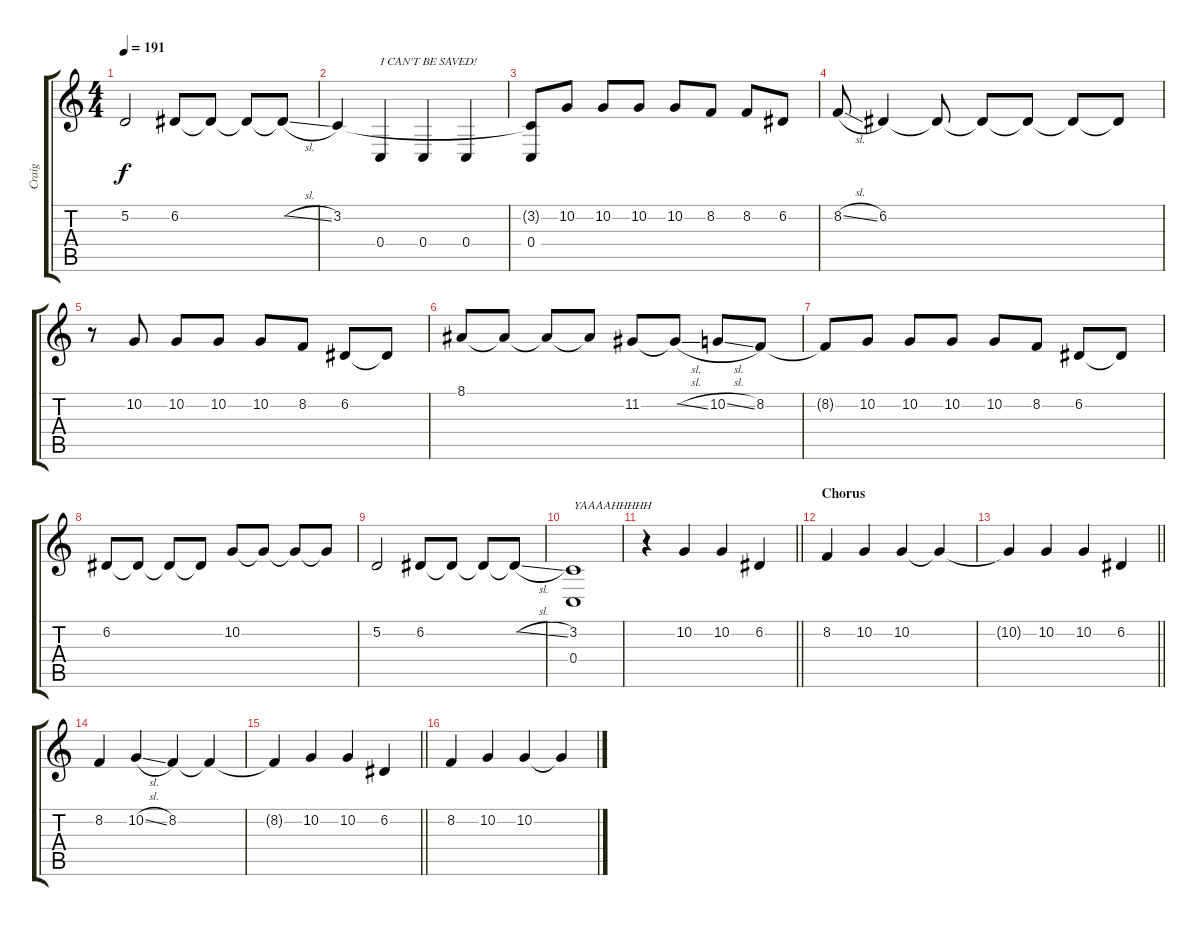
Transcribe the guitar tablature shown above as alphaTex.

\track ("Craig" "Craig") {instrument cello}
\staff {score tabs}
\tuning (D4 A3 F3 C3 G2 C2) {hide}
\ts (4 4)
\tempo 191
\clef g2
\ks c
5.2.2{dy f} 6.2.8 6.2{t}.8 6.2{t}.8 6.2{sl t}.8 |
3.2.4 0.4.4{txt "I CAN'T BE SAVED!"} 0.4.4 0.4.4 |
(3.2{t} 0.4).8 10.2.8 10.2.8 10.2.8 10.2.8 8.2.8 8.2.8 6.2.8 |
8.2{sl}.8 6.2.4 6.2{t}.8 6.2{t}.8 6.2{t}.8 6.2{t}.8 6.2{t}.8 |
r.8 10.2.8 10.2.8 10.2.8 10.2.8 8.2.8 6.2.8 6.2{t}.8 |
8.1.8 8.1{t}.8 8.1{t}.8 8.1{t}.8 11.2.8 11.2{sl t}.8 10.2{sl}.8 8.2.8 |
8.2{t}.8 10.2.8 10.2.8 10.2.8 10.2.8 8.2.8 6.2.8 6.2{t}.8 |
6.2.8 6.2{t}.8 6.2{t}.8 6.2{t}.8 10.2.8 10.2{t}.8 10.2{t}.8 10.2{t}.8 |
5.2.2 6.2.8 6.2{t}.8 6.2{t}.8 6.2{sl t}.8 |
(3.2 0.4).1{txt "YAAAAHHHHH"} |
\barLineRight lightlight
r.4 10.2.4 10.2.4 6.2.4 |
\section ("" "Chorus")
8.2.4 10.2.4 10.2.4 10.2{t}.4 |
\barLineRight lightlight
10.2{t}.4 10.2.4 10.2.4 6.2.4 |
8.2.4 10.2{sl}.4 8.2.4 8.2{t}.4 |
\barLineRight lightlight
8.2{t}.4 10.2.4 10.2.4 6.2.4 |
8.2.4 10.2.4 10.2.4 10.2{t}.4
